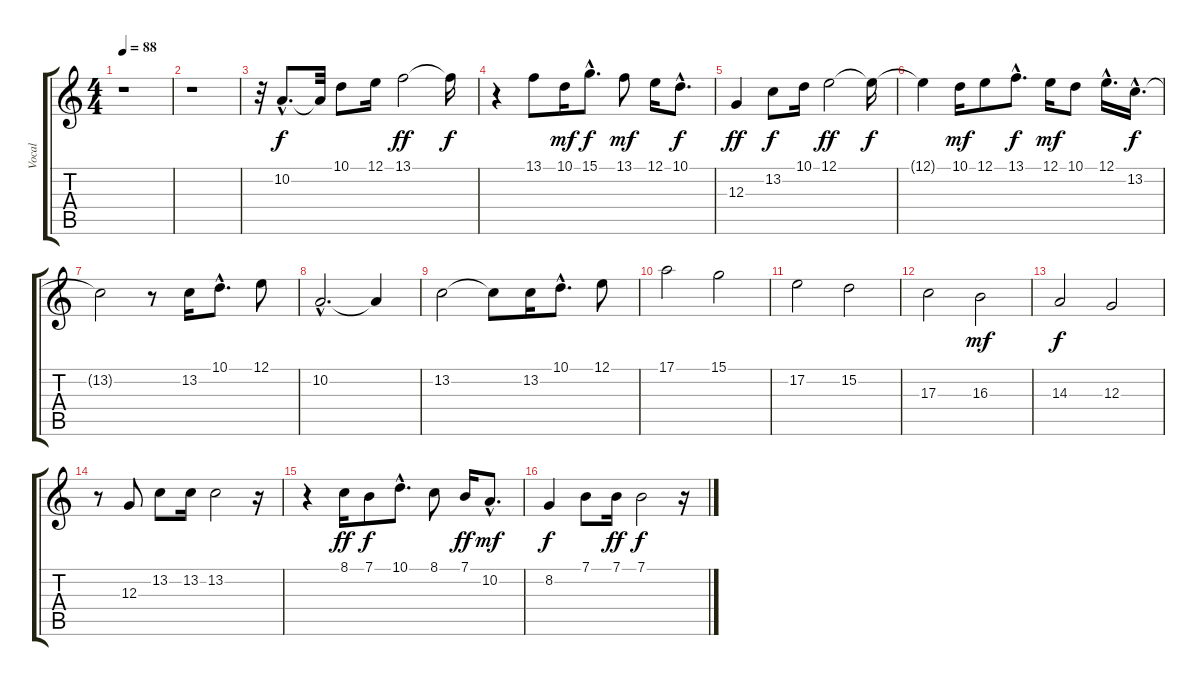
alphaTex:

\track ("Vocal" "Vocal") {instrument flute}
\staff {score tabs}
\tuning (E4 B3 G3 D3 A2 E2) {hide}
\ts (4 4)
\tempo 88
\clef g2
\ks c
r.1{dy f} |
r.1 |
r.32 10.2{hac}.8{d} 10.2{t}.32 10.1.8 12.1.16 13.1.2{dy ff} 13.1{t}.16{dy f} |
r.4 13.1.8 10.1.16{dy mf} 15.1{hac}.8{d dy f} 13.1.8{dy mf} 12.1.16 10.1{hac}.8{d dy f} |
12.3.4{dy ff} 13.2.8{dy f} 10.1.16 12.1.2{dy ff} 12.1{t}.16{dy f} |
12.1{t}.4 10.1.16{dy mf} 12.1.8 13.1{hac}.8{d dy f} 12.1.16{dy mf} 10.1.8 12.1{hac}.16{d} 13.2{hac}.16{d dy f} |
13.2{t}.2 r.8 13.2.16 10.1{hac}.8{d} 12.1.8 |
10.2{hac}.2{d} 10.2{t}.4 |
13.2.2 13.2{t}.8 13.2.16 10.1{hac}.8{d} 12.1.8 |
17.1.2 15.1.2 |
17.2.2 15.2.2 |
17.3.2 16.3.2{dy mf} |
14.3.2{dy f} 12.3.2 |
r.8 12.3.8 13.2.8 13.2.16 13.2.2 r.16 |
r.4 8.1.16{dy ff} 7.1.8{dy f} 10.1{hac}.8{d} 8.1.8 7.1.16{dy ff} 10.2{hac}.8{d dy mf} |
8.2.4{dy f} 7.1.8 7.1.16{dy ff} 7.1.2{dy f} r.16
